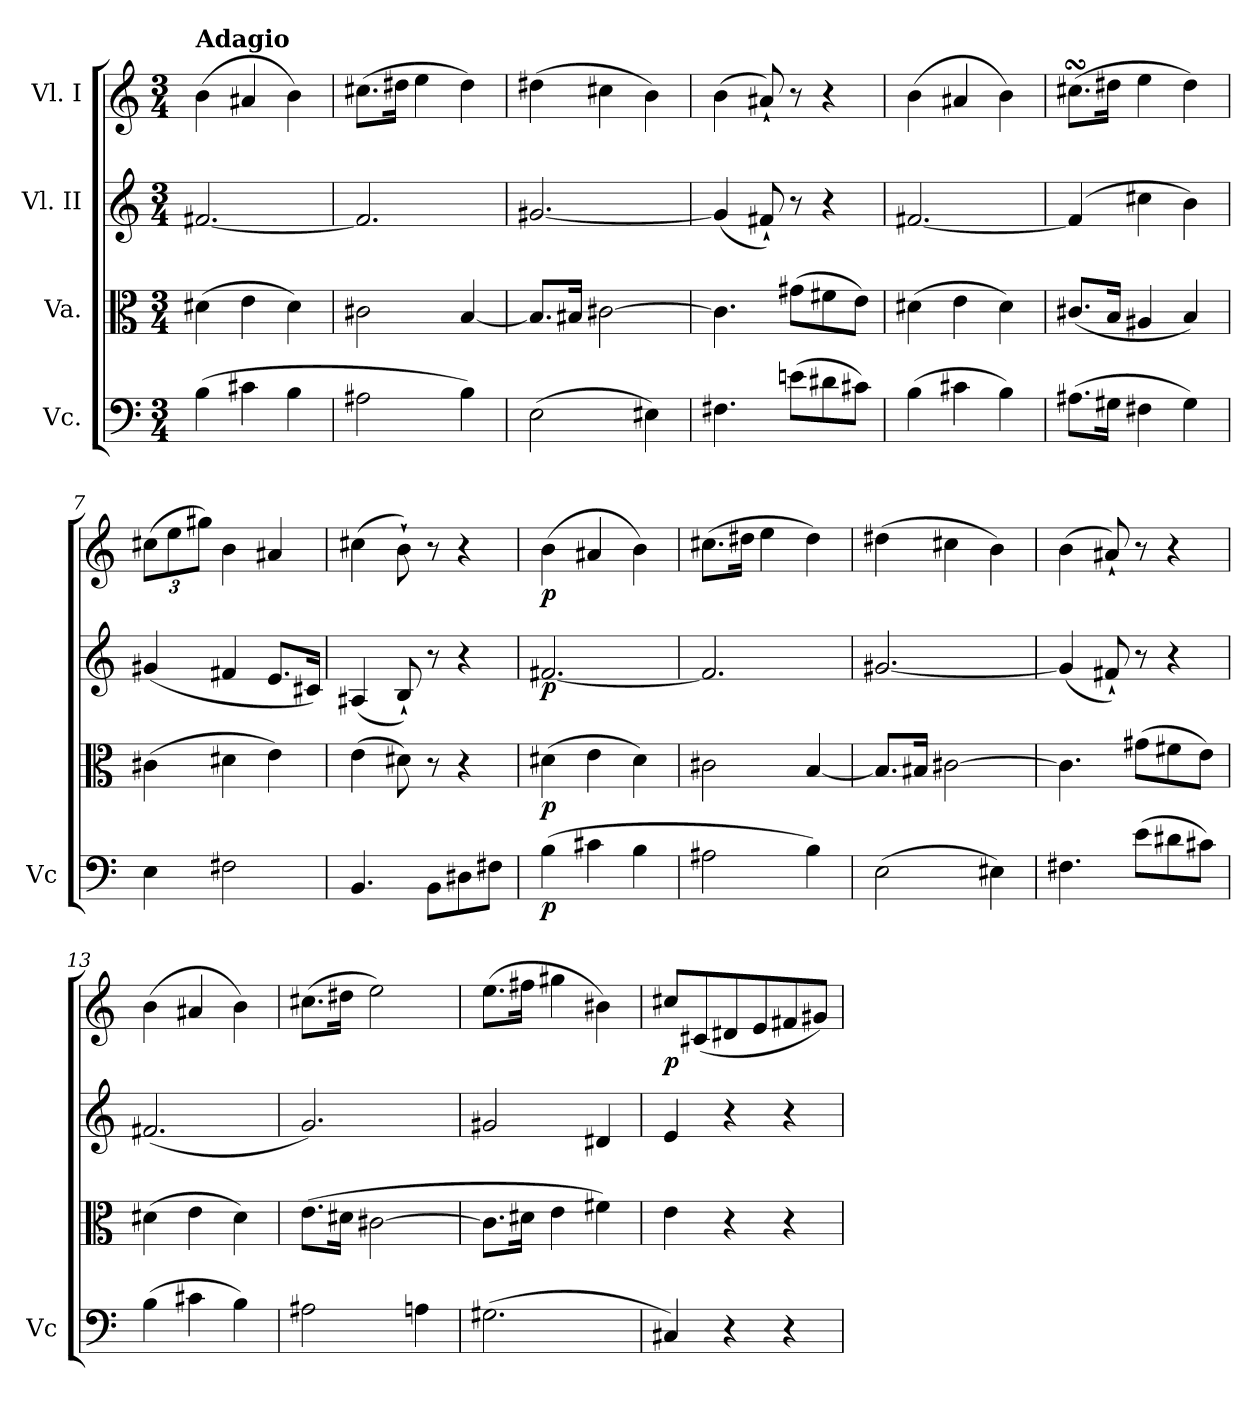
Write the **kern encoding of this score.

**kern	**dynam	**kern	**dynam	**kern	**dynam	**kern	**dynam
*part4	*part4	*part3	*part3	*part2	*part2	*part1	*part1
*staff4	*staff4	*staff3	*staff3	*staff2	*staff2	*staff1	*staff1
*I"Vc.	*	*I"Va.	*	*I"Vl. II	*	*I"Vl. I	*
*I'Vc	*	*	*	*	*	*	*
*clefF4	*	*clefC3	*	*clefG2	*	*clefG2	*
*k[]	*	*k[]	*	*k[]	*	*k[]	*
*M3/4	*	*M3/4	*	*M3/4	*	*M3/4	*
=1	=1	=1	=1	=1	=1	=1	=1
!	!	!	!	!	!	!LO:TX:a:B:t=Adagio	!
(>4B\	.	(>4d#X\	.	[2.f#X/	.	(>4b\	.
4c#X\	.	4e\	.	.	.	4a#X/	.
4B\	.	4d#\)	.	.	.	4b\)	.
=2	=2	=2	=2	=2	=2	=2	=2
2A#X\	.	2c#X\	.	2.f#/]	.	(>8.cc#X\L	.
.	.	.	.	.	.	16dd#X\Jk	.
.	.	.	.	.	.	4ee\	.
4B\)	.	[4B/	.	.	.	4dd#\)	.
=3	=3	=3	=3	=3	=3	=3	=3
(>2E\	.	8.B/L]	.	[2.g#X/	.	(>4dd#X\	.
.	.	16B#X/Jk	.	.	.	.	.
.	.	[2c#X\	.	.	.	4cc#X\	.
4E#X\)	.	.	.	.	.	4b\)	.
=4	=4	=4	=4	=4	=4	=4	=4
4.F#X\	.	4.c#\]	.	(<4g#/]	.	(>4b\	.
.	.	.	.	8f#X`/)	.	8a#X`/)	.
(>8en\L	.	(>8g#X\L	.	8r	.	8r	.
8d#X\	.	8f#X\	.	4r	.	4r	.
8c#X\J)	.	8e\J)	.	.	.	.	.
=5	=5	=5	=5	=5	=5	=5	=5
(>4B\	.	(>4d#X\	.	[2.f#X/	.	(>4b\	.
4c#X\	.	4e\	.	.	.	4a#X/	.
4B\)	.	4d#\)	.	.	.	4b\)	.
=6	=6	=6	=6	=6	=6	=6	=6
(>8.A#X\L	.	(<8.c#X/L	.	(>4f#/]	.	(>8.cc#XsSsS\L	.
16G#X\Jk	.	16B/Jk	.	.	.	16dd#X\Jk	.
4F#X\	.	4A#X/	.	4cc#X\	.	4ee\	.
4G#\)	.	4B/)	.	4b\)	.	4dd#\)	.
=7	=7	=7	=7	=7	=7	=7	=7
*	*	*	*	*	*	*Xbrackettup	*
4E\	.	(>4c#X\	.	(<4g#X/	.	(>12cc#X\L	.
.	.	.	.	.	.	12ee\	.
.	.	.	.	.	.	12gg#X\J)	.
2F#X\	.	4d#X\	.	4f#X/	.	4b\	.
.	.	4e\)	.	8.e/L	.	4a#X/	.
.	.	.	.	16c#i/Jk)	.	.	.
=8	=8	=8	=8	=8	=8	=8	=8
4.BB/	.	(>4e\	.	(<4A#X/	.	(>4cc#X\	.
.	.	8d#X\)	.	8B`/)	.	8b`\)	.
8BB\L	.	8r	.	8r	.	8r	.
8D#X\	.	4r	.	4r	.	4r	.
8F#X\J	.	.	.	.	.	.	.
!!LO:LB:g=z
=9	=9	=9	=9	=9	=9	=9	=9
!	!LO:DY:b	!	!LO:DY:b	!	!LO:DY:b	!	!LO:DY:b
(>4B\	p	(>4d#X\	p	[2.f#X/	p	(>4b\	p
4c#X\	.	4e\	.	.	.	4a#X/	.
4B\	.	4d#\)	.	.	.	4b\)	.
=10	=10	=10	=10	=10	=10	=10	=10
2A#X\	.	2c#X\	.	2.f#/]	.	(>8.cc#X\L	.
.	.	.	.	.	.	16dd#X\Jk	.
.	.	.	.	.	.	4ee\	.
4B\)	.	[4B/	.	.	.	4dd#\)	.
=11	=11	=11	=11	=11	=11	=11	=11
(>2E\	.	8.B/L]	.	[2.g#X/	.	(>4dd#X\	.
.	.	16B#X/Jk	.	.	.	.	.
.	.	[2c#X\	.	.	.	4cc#X\	.
4E#X\)	.	.	.	.	.	4b\)	.
=12	=12	=12	=12	=12	=12	=12	=12
4.F#X\	.	4.c#\]	.	(<4g#/]	.	(>4b\	.
.	.	.	.	8f#X`/)	.	8a#X`/)	.
(>8e\L	.	(>8g#X\L	.	8r	.	8r	.
8d#i\	.	8f#X\	.	4r	.	4r	.
8c#i\J)	.	8e\J)	.	.	.	.	.
=13	=13	=13	=13	=13	=13	=13	=13
(>4B\	.	(>4d#X\	.	(<2.f#X/	.	(>4b\	.
4c#X\	.	4e\	.	.	.	4a#X/	.
4B\)	.	4d#\)	.	.	.	4b\)	.
=14	=14	=14	=14	=14	=14	=14	=14
2A#X\	.	(>8.e\L	.	2.g/)	.	(>8.cc#X\L	.
.	.	16d#X\Jk	.	.	.	16dd#X\Jk	.
.	.	[2c#X\	.	.	.	2ee\)	.
4An\	.	.	.	.	.	.	.
=15	=15	=15	=15	=15	=15	=15	=15
(>2.G#X\	.	8.c#\L]	.	2g#X/	.	(>8.ee\L	.
.	.	16d#X\Jk	.	.	.	16ff#X\Jk	.
.	.	4e\	.	.	.	4gg#X\	.
.	.	4f#X\)	.	4d#X/	.	4b#X\)	.
=16	=16	=16	=16	=16	=16	=16	=16
!	!	!	!	!	!	!	!LO:DY:b
4C#X/)	.	4e\	.	4e/	.	8cc#X/L	p
.	.	.	.	.	.	(<8c#X/	.
4r	.	4r	.	4r	.	8d#X/	.
.	.	.	.	.	.	8e/	.
4r	.	4r	.	4r	.	8f#X/	.
.	.	.	.	.	.	8g#X/J)	.
=	=	=	=	=	=	=	=
*-	*-	*-	*-	*-	*-	*-	*-
